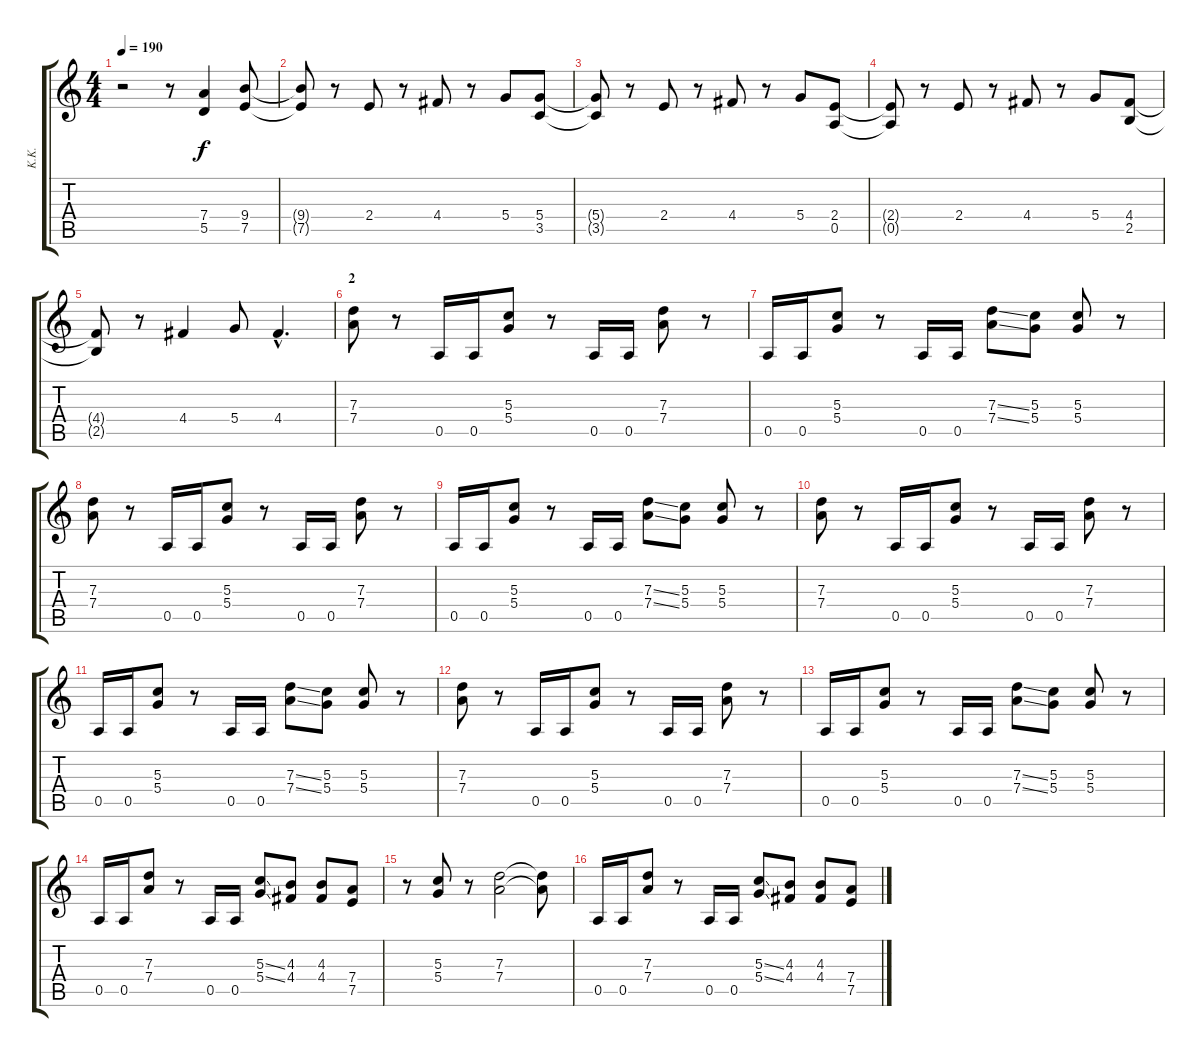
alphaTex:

\track ("K.K." "K.K.") {instrument distortionguitar}
\staff {score tabs}
\tuning (E4 B3 G3 D3 A2 E2) {hide}
\ts (4 4)
\tempo 190
\clef g2
\ks c
r.2{dy f} r.8 (7.4 5.5).4 (9.4 7.5).8 |
(9.4{t} 7.5{t}).8 r.8 2.4.8 r.8 4.4.8 r.8 5.4.8 (5.4 3.5).8 |
(5.4{t} 3.5{t}).8 r.8 2.4.8 r.8 4.4.8 r.8 5.4.8 (2.4 0.5).8 |
(2.4{t} 0.5{t}).8 r.8 2.4.8 r.8 4.4.8 r.8 5.4.8 (4.4 2.5).8 |
(4.4{t} 2.5{t}).8 r.8 4.4.4 5.4.8 4.4{hac}.4{d} |
\section ("" "2")
(7.3 7.4).8 r.8 0.5.16 0.5.16 (5.3 5.4).8 r.8 0.5.16 0.5.16 (7.3 7.4).8 r.8 |
0.5.16 0.5.16 (5.3 5.4).8 r.8 0.5.16 0.5.16 (7.3{ss} 7.4{ss}).8 (5.3 5.4).8 (5.3 5.4).8 r.8 |
(7.3 7.4).8 r.8 0.5.16 0.5.16 (5.3 5.4).8 r.8 0.5.16 0.5.16 (7.3 7.4).8 r.8 |
0.5.16 0.5.16 (5.3 5.4).8 r.8 0.5.16 0.5.16 (7.3{ss} 7.4{ss}).8 (5.3 5.4).8 (5.3 5.4).8 r.8 |
(7.3 7.4).8 r.8 0.5.16 0.5.16 (5.3 5.4).8 r.8 0.5.16 0.5.16 (7.3 7.4).8 r.8 |
0.5.16 0.5.16 (5.3 5.4).8 r.8 0.5.16 0.5.16 (7.3{ss} 7.4{ss}).8 (5.3 5.4).8 (5.3 5.4).8 r.8 |
(7.3 7.4).8 r.8 0.5.16 0.5.16 (5.3 5.4).8 r.8 0.5.16 0.5.16 (7.3 7.4).8 r.8 |
0.5.16 0.5.16 (5.3 5.4).8 r.8 0.5.16 0.5.16 (7.3{ss} 7.4{ss}).8 (5.3 5.4).8 (5.3 5.4).8 r.8 |
0.5.16 0.5.16 (7.3 7.4).8 r.8 0.5.16 0.5.16 (5.3{ss} 5.4{ss}).8 (4.3 4.4).8 (4.3 4.4).8 (7.4 7.5).8 |
r.8 (5.3 5.4).8 r.8 (7.3 7.4).2 (7.3{t} 7.4{t}).8 |
0.5.16 0.5.16 (7.3 7.4).8 r.8 0.5.16 0.5.16 (5.3{ss} 5.4{ss}).8 (4.3 4.4).8 (4.3 4.4).8 (7.4 7.5).8
